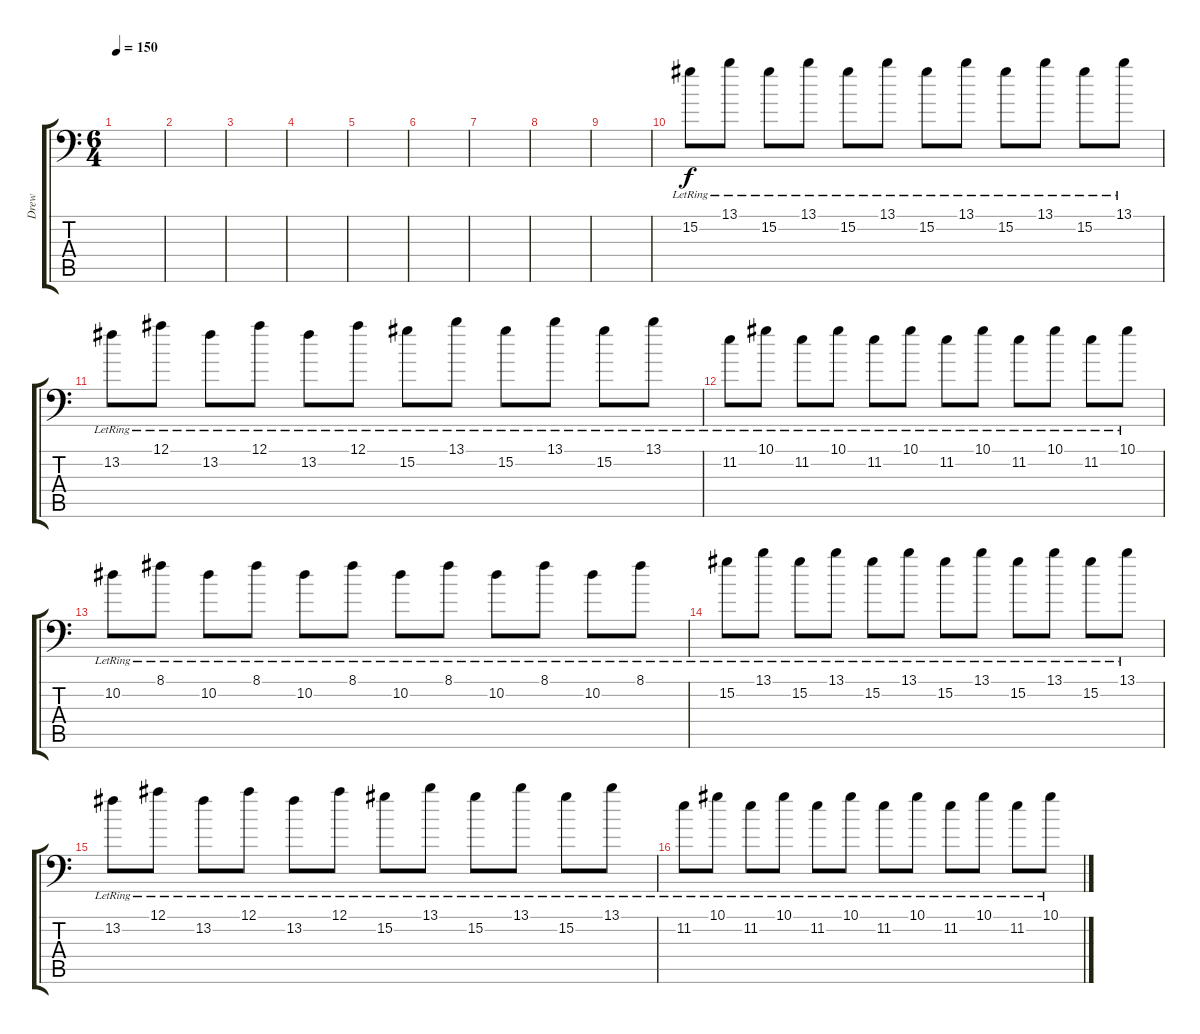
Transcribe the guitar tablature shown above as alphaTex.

\track ("Drew" "Drew") {instrument distortionguitar}
\staff {score tabs}
\tuning (Bb3 F3 Db3 Ab2 Eb2 Ab1) {hide}
\ts (6 4)
\tempo 150
\clef f4
\ks c
|
|
|
|
|
|
|
|
|
15.2{lr}.8 13.1{lr}.8 15.2{lr}.8 13.1{lr}.8 15.2{lr}.8 13.1{lr}.8 15.2{lr}.8 13.1{lr}.8 15.2{lr}.8 13.1{lr}.8 15.2{lr}.8 13.1{lr}.8 |
13.2{lr}.8 12.1{lr}.8 13.2{lr}.8 12.1{lr}.8 13.2{lr}.8 12.1{lr}.8 15.2{lr}.8 13.1{lr}.8 15.2{lr}.8 13.1{lr}.8 15.2{lr}.8 13.1{lr}.8 |
11.2{lr}.8 10.1{lr}.8 11.2{lr}.8 10.1{lr}.8 11.2{lr}.8 10.1{lr}.8 11.2{lr}.8 10.1{lr}.8 11.2{lr}.8 10.1{lr}.8 11.2{lr}.8 10.1{lr}.8 |
10.2{lr}.8 8.1{lr}.8 10.2{lr}.8 8.1{lr}.8 10.2{lr}.8 8.1{lr}.8 10.2{lr}.8 8.1{lr}.8 10.2{lr}.8 8.1{lr}.8 10.2{lr}.8 8.1{lr}.8 |
15.2{lr}.8 13.1{lr}.8 15.2{lr}.8 13.1{lr}.8 15.2{lr}.8 13.1{lr}.8 15.2{lr}.8 13.1{lr}.8 15.2{lr}.8 13.1{lr}.8 15.2{lr}.8 13.1{lr}.8 |
13.2{lr}.8 12.1{lr}.8 13.2{lr}.8 12.1{lr}.8 13.2{lr}.8 12.1{lr}.8 15.2{lr}.8 13.1{lr}.8 15.2{lr}.8 13.1{lr}.8 15.2{lr}.8 13.1{lr}.8 |
11.2{lr}.8 10.1{lr}.8 11.2{lr}.8 10.1{lr}.8 11.2{lr}.8 10.1{lr}.8 11.2{lr}.8 10.1{lr}.8 11.2{lr}.8 10.1{lr}.8 11.2{lr}.8 10.1{lr}.8
